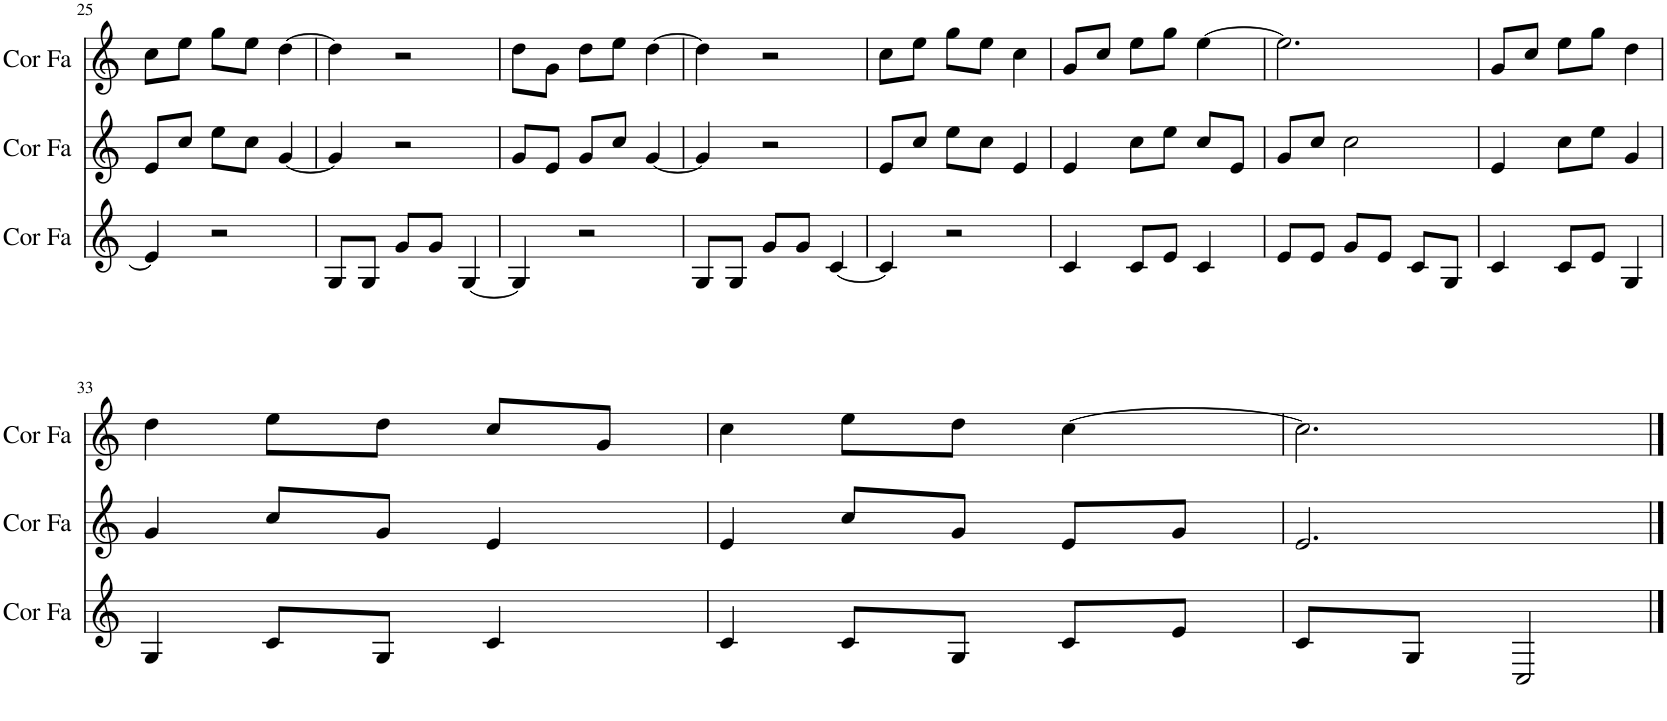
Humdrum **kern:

**kern	**kern	**kern
*part3	*part2	*part1
*staff3	*staff2	*staff1
*I"Cor en Fa	*I"Cor en Fa	*I"Cor en Fa
*I'Cor Fa	*I'Cor Fa	*I'Cor Fa
!!LO:PB:g=z
*clefG2	*clefG2	*clefG2
*Trd4c7	*Trd4c7	*Trd4c7
*k[]	*k[]	*k[]
*M3/4	*M3/4	*M3/4
=25	=25	=25
4e/]	8e/L	8cc\L
.	8cc/J	8ee\J
2r	8ee\L	8gg\L
.	8cc\J	8ee\J
.	[4g/	[4dd\
=26	=26	=26
8G/L	4g/]	4dd\]
8G/J	.	.
8g/L	2r	2r
8g/J	.	.
[4G/	.	.
=27	=27	=27
4G/]	8g/L	8dd\L
.	8e/J	8g\J
2r	8g/L	8dd\L
.	8cc/J	8ee\J
.	[4g/	[4dd\
=28	=28	=28
8G/L	4g/]	4dd\]
8G/J	.	.
8g/L	2r	2r
8g/J	.	.
[4c/	.	.
=29	=29	=29
4c/]	8e/L	8cc\L
.	8cc/J	8ee\J
2r	8ee\L	8gg\L
.	8cc\J	8ee\J
.	4e/	4cc\
=30	=30	=30
4c/	4e/	8g/L
.	.	8cc/J
8c/L	8cc\L	8ee\L
8e/J	8ee\J	8gg\J
4c/	8cc/L	[4ee\
.	8e/J	.
=31	=31	=31
8e/L	8g/L	2.ee\]
8e/J	8cc/J	.
8g/L	2cc\	.
8e/J	.	.
8c/L	.	.
8G/J	.	.
=32	=32	=32
4c/	4e/	8g/L
.	.	8cc/J
8c/L	8cc\L	8ee\L
8e/J	8ee\J	8gg\J
4G/	4g/	4dd\
!!LO:LB:g=z
=33	=33	=33
4G/	4g/	4dd\
8c/L	8cc/L	8ee\L
8G/J	8g/J	8dd\J
4c/	4e/	8cc/L
.	.	8g/J
=34	=34	=34
4c/	4e/	4cc\
8c/L	8cc/L	8ee\L
8G/J	8g/J	8dd\J
8c/L	8e/L	[4cc\
8e/J	8g/J	.
=35	=35	=35
8c/L	2.e/	2.cc\]
8G/J	.	.
2C/	.	.
==	==	==
*-	*-	*-
